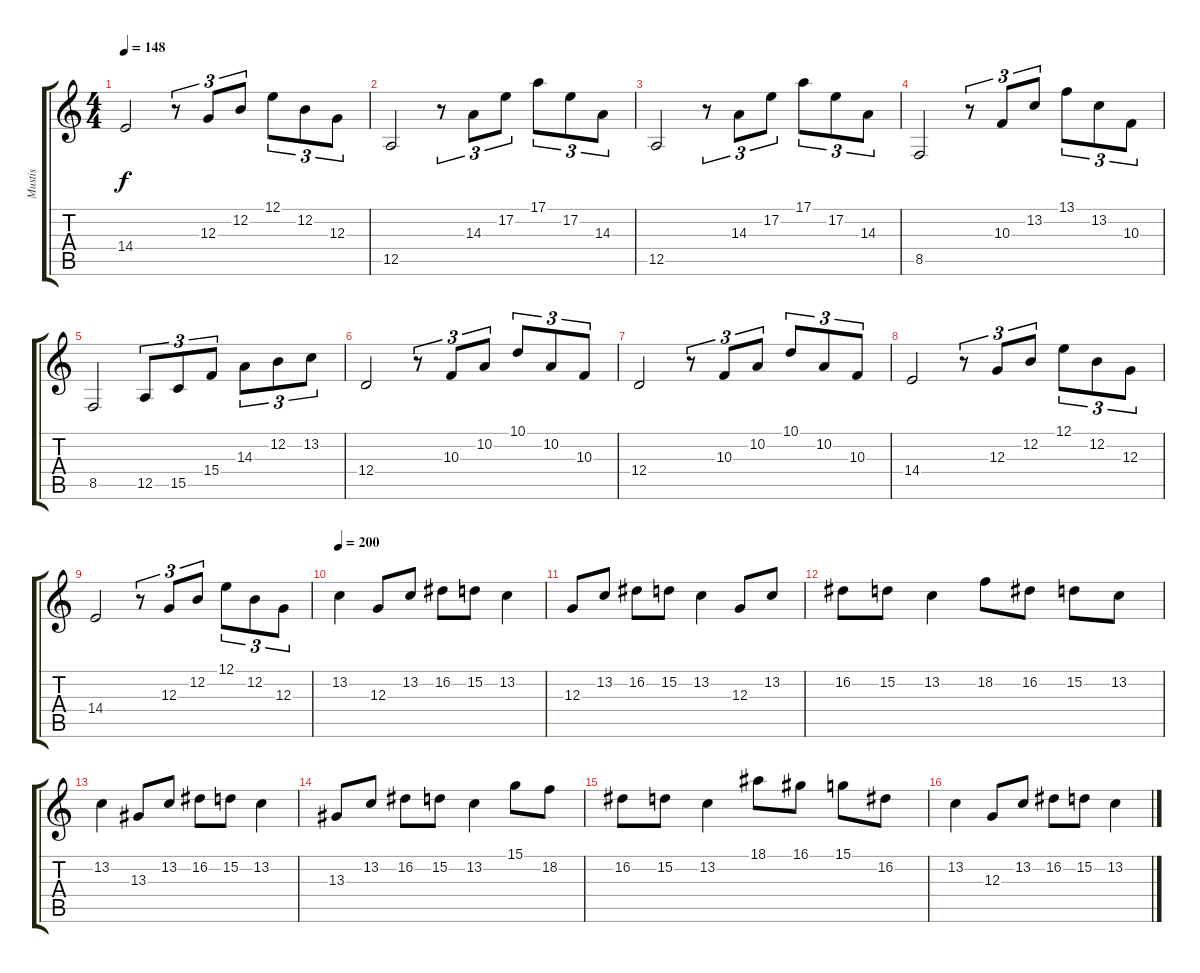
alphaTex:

\track ("Mustis" "Mustis") {instrument acousticgrandpiano}
\staff {score tabs}
\tuning (E4 B3 G3 D3 A2 E2) {hide}
\ts (4 4)
\tempo 148
\clef g2
\ks c
14.4.2{dy f} r.8{tu (3 2)} 12.3.8{tu (3 2)} 12.2.8{tu (3 2)} 12.1.8{tu (3 2)} 12.2.8{tu (3 2)} 12.3.8{tu (3 2)} |
12.5.2 r.8{tu (3 2)} 14.3.8{tu (3 2)} 17.2.8{tu (3 2)} 17.1.8{tu (3 2)} 17.2.8{tu (3 2)} 14.3.8{tu (3 2)} |
12.5.2 r.8{tu (3 2)} 14.3.8{tu (3 2)} 17.2.8{tu (3 2)} 17.1.8{tu (3 2)} 17.2.8{tu (3 2)} 14.3.8{tu (3 2)} |
8.5.2 r.8{tu (3 2)} 10.3.8{tu (3 2)} 13.2.8{tu (3 2)} 13.1.8{tu (3 2)} 13.2.8{tu (3 2)} 10.3.8{tu (3 2)} |
8.5.2 12.5.8{tu (3 2)} 15.5.8{tu (3 2)} 15.4.8{tu (3 2)} 14.3.8{tu (3 2)} 12.2.8{tu (3 2)} 13.2.8{tu (3 2)} |
12.4.2 r.8{tu (3 2)} 10.3.8{tu (3 2)} 10.2.8{tu (3 2)} 10.1.8{tu (3 2)} 10.2.8{tu (3 2)} 10.3.8{tu (3 2)} |
12.4.2 r.8{tu (3 2)} 10.3.8{tu (3 2)} 10.2.8{tu (3 2)} 10.1.8{tu (3 2)} 10.2.8{tu (3 2)} 10.3.8{tu (3 2)} |
14.4.2 r.8{tu (3 2)} 12.3.8{tu (3 2)} 12.2.8{tu (3 2)} 12.1.8{tu (3 2)} 12.2.8{tu (3 2)} 12.3.8{tu (3 2)} |
14.4.2 r.8{tu (3 2)} 12.3.8{tu (3 2)} 12.2.8{tu (3 2)} 12.1.8{tu (3 2)} 12.2.8{tu (3 2)} 12.3.8{tu (3 2)} |
\tempo 200
13.2.4 12.3.8 13.2.8 16.2.8 15.2.8 13.2.4 |
12.3.8 13.2.8 16.2.8 15.2.8 13.2.4 12.3.8 13.2.8 |
16.2.8 15.2.8 13.2.4 18.2.8 16.2.8 15.2.8 13.2.8 |
13.2.4 13.3.8 13.2.8 16.2.8 15.2.8 13.2.4 |
13.3.8 13.2.8 16.2.8 15.2.8 13.2.4 15.1.8 18.2.8 |
16.2.8 15.2.8 13.2.4 18.1.8 16.1.8 15.1.8 16.2.8 |
13.2.4 12.3.8 13.2.8 16.2.8 15.2.8 13.2.4
